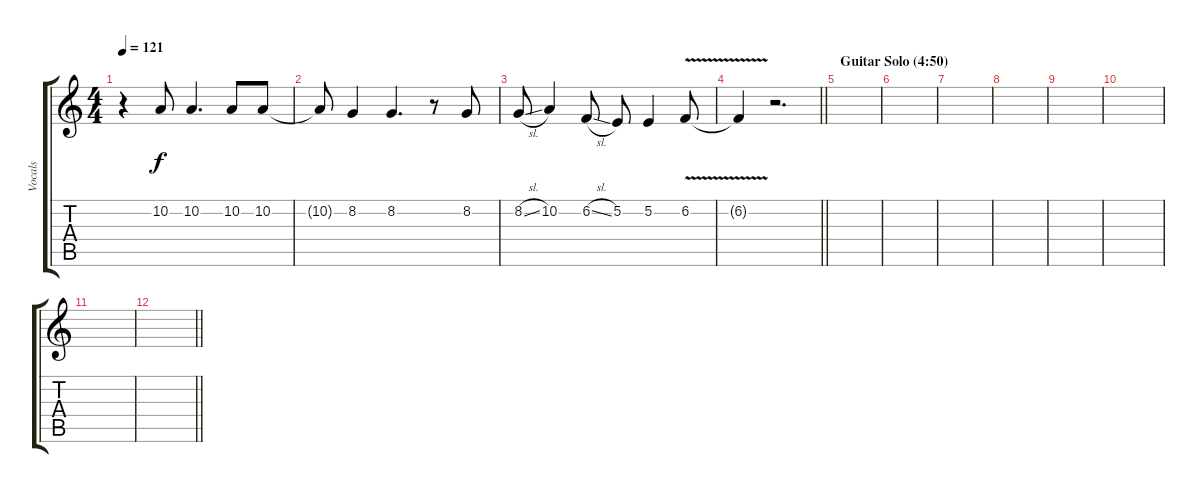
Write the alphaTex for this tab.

\track ("Vocals" "Vocals") {instrument lead6voice}
\staff {score tabs}
\tuning (E4 B3 G3 D3 A2 E2) {hide}
\ts (4 4)
\tempo 121
\clef g2
\ks c
r.4{dy f} 10.2.8 10.2.4{d} 10.2.8 10.2.8 |
10.2{t}.8 8.2.4 8.2.4{d} r.8 8.2.8 |
8.2{sl}.8 10.2.4 6.2{sl}.8 5.2.8 5.2.4 6.2{v}.8 |
\barLineRight lightlight
6.2{t}.4 r.2{d} |
\section ("" "Guitar Solo (4:50)")
|
|
|
|
|
|
|
\barLineRight lightlight
